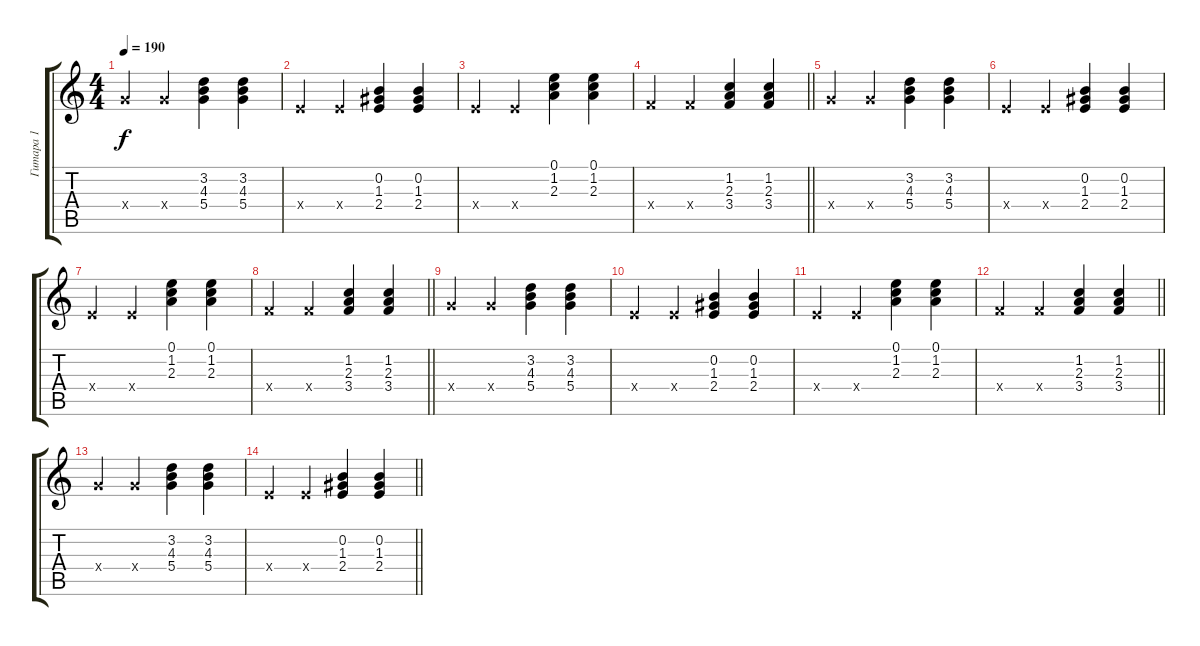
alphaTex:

\track ("Гитара 1" "Гитара 1") {instrument electricguitarjazz}
\staff {score tabs}
\tuning (E4 B3 G3 D3 A2 E2) {hide}
\ts (4 4)
\tempo 190
\clef g2
\ks c
5.4{x}.4{dy f} 5.4{x}.4 (3.2 4.3 5.4).4 (3.2 4.3 5.4).4 |
2.4{x}.4 2.4{x}.4 (0.2 1.3 2.4).4 (0.2 1.3 2.4).4 |
2.4{x}.4 2.4{x}.4 (0.1 1.2 2.3).4 (0.1 1.2 2.3).4 |
\barLineRight lightlight
3.4{x}.4 3.4{x}.4 (1.2 2.3 3.4).4 (1.2 2.3 3.4).4 |
5.4{x}.4 5.4{x}.4 (3.2 4.3 5.4).4 (3.2 4.3 5.4).4 |
2.4{x}.4 2.4{x}.4 (0.2 1.3 2.4).4 (0.2 1.3 2.4).4 |
2.4{x}.4 2.4{x}.4 (0.1 1.2 2.3).4 (0.1 1.2 2.3).4 |
\barLineRight lightlight
3.4{x}.4 3.4{x}.4 (1.2 2.3 3.4).4 (1.2 2.3 3.4).4 |
5.4{x}.4 5.4{x}.4 (3.2 4.3 5.4).4 (3.2 4.3 5.4).4 |
2.4{x}.4 2.4{x}.4 (0.2 1.3 2.4).4 (0.2 1.3 2.4).4 |
2.4{x}.4 2.4{x}.4 (0.1 1.2 2.3).4 (0.1 1.2 2.3).4 |
\barLineRight lightlight
3.4{x}.4 3.4{x}.4 (1.2 2.3 3.4).4 (1.2 2.3 3.4).4 |
5.4{x}.4 5.4{x}.4 (3.2 4.3 5.4).4 (3.2 4.3 5.4).4 |
\barLineRight lightlight
2.4{x}.4 2.4{x}.4 (0.2 1.3 2.4).4 (0.2 1.3 2.4).4
